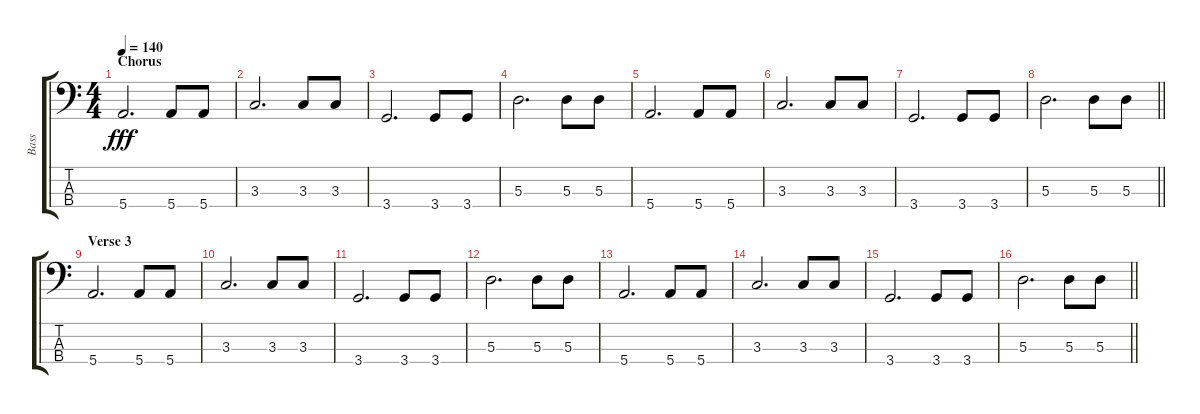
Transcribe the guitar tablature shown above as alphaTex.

\track ("Bass" "Bass") {instrument electricbasspick}
\staff {score tabs}
\tuning (G2 D2 A1 E1) {hide}
\ts (4 4)
\section ("" "Chorus")
\tempo 140
\clef f4
\ks c
5.4.2{d dy fff} 5.4.8 5.4.8 |
3.3.2{d} 3.3.8 3.3.8 |
3.4.2{d} 3.4.8 3.4.8 |
5.3.2{d} 5.3.8 5.3.8 |
5.4.2{d} 5.4.8 5.4.8 |
3.3.2{d} 3.3.8 3.3.8 |
3.4.2{d} 3.4.8 3.4.8 |
\barLineRight lightlight
5.3.2{d} 5.3.8 5.3.8 |
\section ("" "Verse 3")
5.4.2{d} 5.4.8 5.4.8 |
3.3.2{d} 3.3.8 3.3.8 |
3.4.2{d} 3.4.8 3.4.8 |
5.3.2{d} 5.3.8 5.3.8 |
5.4.2{d} 5.4.8 5.4.8 |
3.3.2{d} 3.3.8 3.3.8 |
3.4.2{d} 3.4.8 3.4.8 |
\barLineRight lightlight
5.3.2{d} 5.3.8 5.3.8
